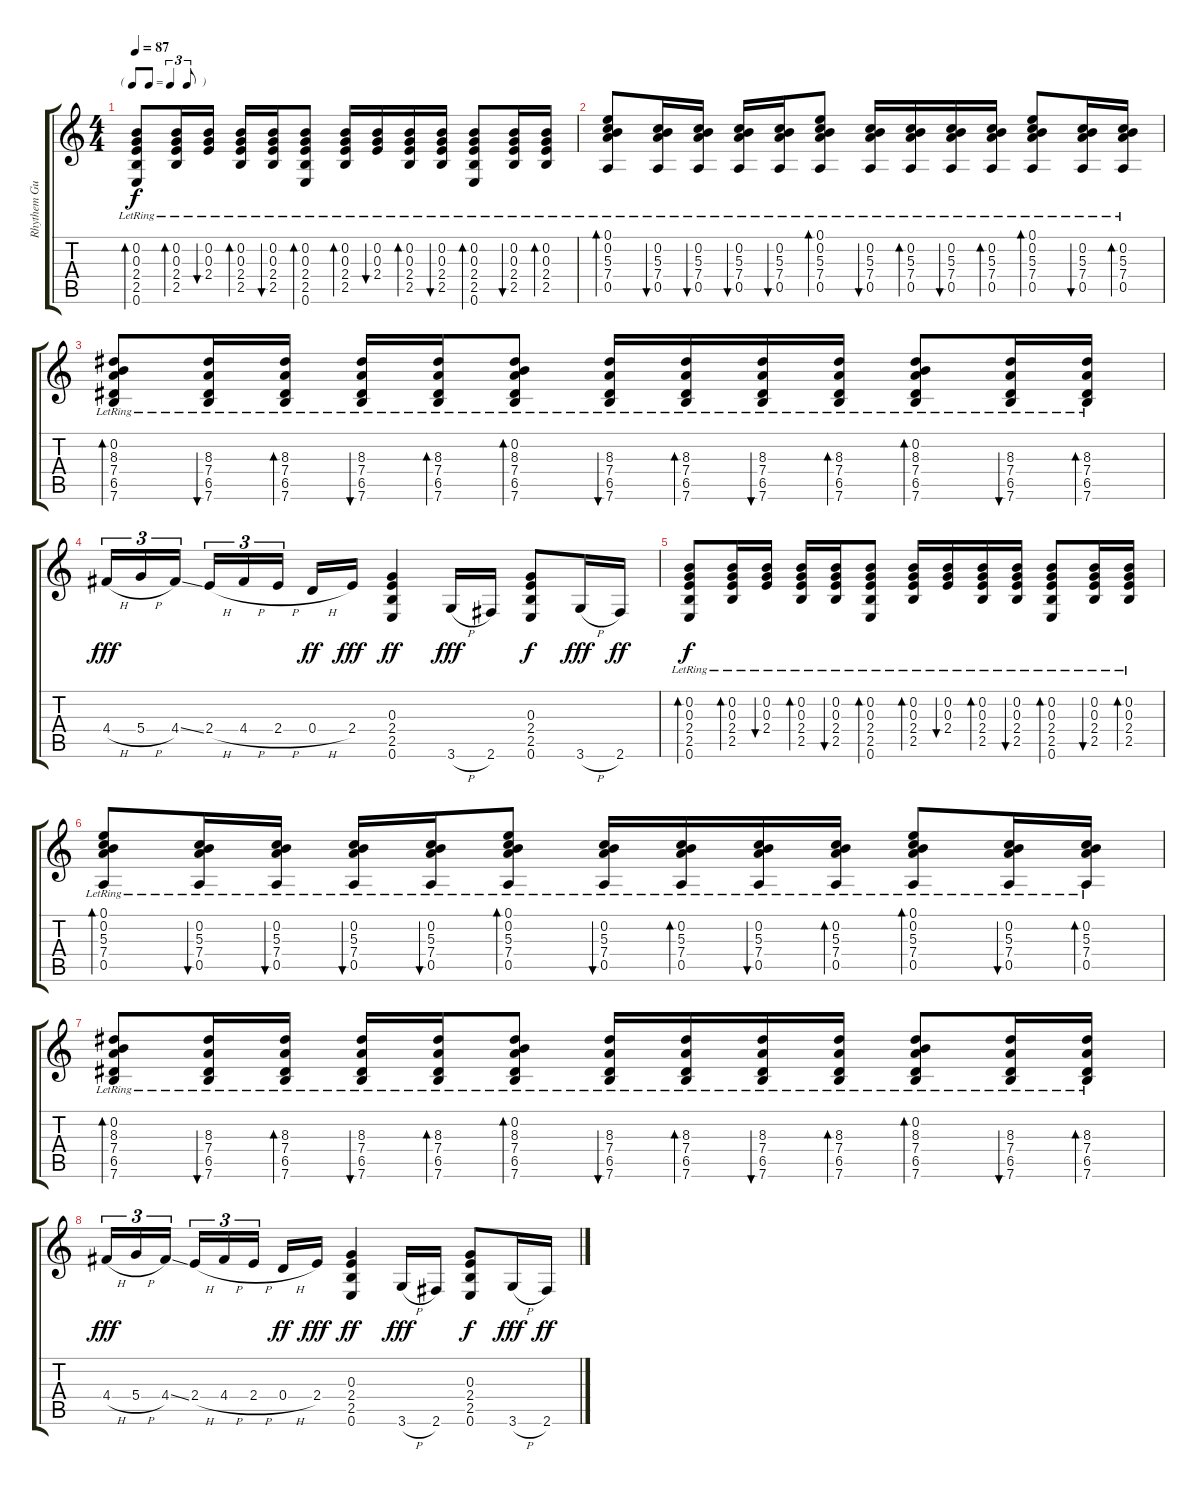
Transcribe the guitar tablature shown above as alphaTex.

\track ("Rhythem Guitar" "Rhythem Gu") {instrument acousticguitarsteel}
\staff {score tabs}
\tuning (E4 B3 G3 D3 A2 E2) {hide}
\ts (4 4)
\tf triplet8th
\tempo 87
\clef g2
\ks c
(0.2{lr} 0.3{lr} 2.4{lr} 2.5{lr} 0.6{lr}).8{bd 60 dy f volume 2 instrument acousticguitarsteel} (0.2{lr} 0.3{lr} 2.4{lr} 2.5{lr}).16{bd 60} (0.2{lr} 0.3{lr} 2.4{lr}).16{bu 60} (0.2{lr} 0.3{lr} 2.4{lr} 2.5{lr}).16{bd 60} (0.2{lr} 0.3{lr} 2.4{lr} 2.5{lr}).16{bu 60} (0.2{lr} 0.3{lr} 2.4{lr} 2.5{lr} 0.6).8{bd 60} (0.2{lr} 0.3{lr} 2.4{lr} 2.5{lr}).16{bd 60} (0.2{lr} 0.3{lr} 2.4{lr}).16{bu 60} (0.2{lr} 0.3{lr} 2.4{lr} 2.5{lr}).16{bd 60} (0.2{lr} 0.3{lr} 2.4{lr} 2.5{lr}).16{bu 60} (0.2{lr} 0.3{lr} 2.4{lr} 2.5{lr} 0.6{lr}).8{bd 60} (0.2{lr} 0.3{lr} 2.4{lr} 2.5{lr}).16{bu 60} (0.2{lr} 0.3{lr} 2.4{lr} 2.5{lr}).16{bd 60} |
(0.1{lr} 0.2{lr} 5.3{lr} 7.4{lr} 0.5{lr}).8{bd 60} (0.2{lr} 5.3{lr} 7.4{lr} 0.5{lr}).16{bu 60} (0.2{lr} 5.3{lr} 7.4{lr} 0.5{lr}).16{bu 60} (0.2{lr} 5.3{lr} 7.4{lr} 0.5{lr}).16{bu 60} (0.2{lr} 5.3{lr} 7.4{lr} 0.5{lr}).16{bu 60} (0.1{lr} 0.2{lr} 5.3{lr} 7.4{lr} 0.5{lr}).8{bd 60} (0.2{lr} 5.3{lr} 7.4{lr} 0.5{lr}).16{bu 60} (0.2{lr} 5.3{lr} 7.4{lr} 0.5{lr}).16{bd 60} (0.2{lr} 5.3{lr} 7.4{lr} 0.5{lr}).16{bu 60} (0.2{lr} 5.3{lr} 7.4{lr} 0.5{lr}).16{bd 60} (0.1{lr} 0.2{lr} 5.3{lr} 7.4{lr} 0.5{lr}).8{bd 60 volume 2} (0.2{lr} 5.3{lr} 7.4{lr} 0.5{lr}).16{bu 60} (0.2{lr} 5.3{lr} 7.4{lr} 0.5{lr}).16{bd 60} |
(0.2{lr} 8.3{lr} 7.4{lr} 6.5{lr} 7.6{lr}).8{bd 60} (8.3{lr} 7.4{lr} 6.5{lr} 7.6{lr}).16{bu 60} (8.3{lr} 7.4{lr} 6.5{lr} 7.6{lr}).16{bd 60} (8.3{lr} 7.4{lr} 6.5{lr} 7.6{lr}).16{bu 60} (8.3{lr} 7.4{lr} 6.5{lr} 7.6{lr}).16{bd 60} (0.2{lr} 8.3{lr} 7.4{lr} 6.5{lr} 7.6{lr}).8{bd 60} (8.3{lr} 7.4{lr} 6.5{lr} 7.6{lr}).16{bu 60} (8.3{lr} 7.4{lr} 6.5{lr} 7.6{lr}).16{bd 60} (8.3{lr} 7.4{lr} 6.5{lr} 7.6{lr}).16{bu 60 volume 3} (8.3{lr} 7.4{lr} 6.5{lr} 7.6{lr}).16{bd 60} (0.2{lr} 8.3{lr} 7.4{lr} 6.5{lr} 7.6{lr}).8{bd 60} (8.3{lr} 7.4{lr} 6.5{lr} 7.6{lr}).16{bu 60} (8.3{lr} 7.4{lr} 6.5{lr} 7.6{lr}).16{bd 60} |
4.4{h}.16{tu (3 2) dy fff} 5.4{h}.16{tu (3 2)} 4.4{ss}.16{tu (3 2)} 2.4{h}.16{tu (3 2)} 4.4{h}.16{tu (3 2)} 2.4{h}.16{tu (3 2)} 0.4{h}.16{dy ff} 2.4.16{dy fff} (0.3 2.4 2.5 0.6).4{dy ff volume 4} 3.6{h}.16{dy fff} 2.6.16 (0.3 2.4 2.5 0.6).8{dy f} 3.6{h}.16{dy fff} 2.6.16{dy ff} |
(0.2{lr} 0.3{lr} 2.4{lr} 2.5{lr} 0.6{lr}).8{bd 60 dy f} (0.2{lr} 0.3{lr} 2.4{lr} 2.5{lr}).16{bd 60} (0.2{lr} 0.3{lr} 2.4{lr}).16{bu 60 volume 4} (0.2{lr} 0.3{lr} 2.4{lr} 2.5{lr}).16{bd 60} (0.2{lr} 0.3{lr} 2.4{lr} 2.5{lr}).16{bu 60} (0.2{lr} 0.3{lr} 2.4{lr} 2.5{lr} 0.6).8{bd 60} (0.2{lr} 0.3{lr} 2.4{lr} 2.5{lr}).16{bd 60} (0.2{lr} 0.3{lr} 2.4{lr}).16{bu 60} (0.2{lr} 0.3{lr} 2.4{lr} 2.5{lr}).16{bd 60} (0.2{lr} 0.3{lr} 2.4{lr} 2.5{lr}).16{bu 60} (0.2{lr} 0.3{lr} 2.4{lr} 2.5{lr} 0.6{lr}).8{bd 60} (0.2{lr} 0.3{lr} 2.4{lr} 2.5{lr}).16{bu 60} (0.2{lr} 0.3{lr} 2.4{lr} 2.5{lr}).16{bd 60} |
(0.1{lr} 0.2{lr} 5.3{lr} 7.4{lr} 0.5{lr}).8{bd 60} (0.2{lr} 5.3{lr} 7.4{lr} 0.5{lr}).16{bu 60} (0.2{lr} 5.3{lr} 7.4{lr} 0.5{lr}).16{bu 60} (0.2{lr} 5.3{lr} 7.4{lr} 0.5{lr}).16{bu 60 volume 5} (0.2{lr} 5.3{lr} 7.4{lr} 0.5{lr}).16{bu 60} (0.1{lr} 0.2{lr} 5.3{lr} 7.4{lr} 0.5{lr}).8{bd 60} (0.2{lr} 5.3{lr} 7.4{lr} 0.5{lr}).16{bu 60} (0.2{lr} 5.3{lr} 7.4{lr} 0.5{lr}).16{bd 60} (0.2{lr} 5.3{lr} 7.4{lr} 0.5{lr}).16{bu 60} (0.2{lr} 5.3{lr} 7.4{lr} 0.5{lr}).16{bd 60} (0.1{lr} 0.2{lr} 5.3{lr} 7.4{lr} 0.5{lr}).8{bd 60} (0.2{lr} 5.3{lr} 7.4{lr} 0.5{lr}).16{bu 60} (0.2{lr} 5.3{lr} 7.4{lr} 0.5{lr}).16{bd 60} |
(0.2{lr} 8.3{lr} 7.4{lr} 6.5{lr} 7.6{lr}).8{bd 60 volume 6} (8.3{lr} 7.4{lr} 6.5{lr} 7.6{lr}).16{bu 60} (8.3{lr} 7.4{lr} 6.5{lr} 7.6{lr}).16{bd 60} (8.3{lr} 7.4{lr} 6.5{lr} 7.6{lr}).16{bu 60} (8.3{lr} 7.4{lr} 6.5{lr} 7.6{lr}).16{bd 60} (0.2{lr} 8.3{lr} 7.4{lr} 6.5{lr} 7.6{lr}).8{bd 60} (8.3{lr} 7.4{lr} 6.5{lr} 7.6{lr}).16{bu 60} (8.3{lr} 7.4{lr} 6.5{lr} 7.6{lr}).16{bd 60} (8.3{lr} 7.4{lr} 6.5{lr} 7.6{lr}).16{bu 60} (8.3{lr} 7.4{lr} 6.5{lr} 7.6{lr}).16{bd 60} (0.2{lr} 8.3{lr} 7.4{lr} 6.5{lr} 7.6{lr}).8{bd 60} (8.3{lr} 7.4{lr} 6.5{lr} 7.6{lr}).16{bu 60} (8.3{lr} 7.4{lr} 6.5{lr} 7.6{lr}).16{bd 60} |
4.4{h}.16{tu (3 2) dy fff volume 7} 5.4{h}.16{tu (3 2)} 4.4{ss}.16{tu (3 2)} 2.4{h}.16{tu (3 2)} 4.4{h}.16{tu (3 2)} 2.4{h}.16{tu (3 2)} 0.4{h}.16{dy ff} 2.4.16{dy fff} (0.3 2.4 2.5 0.6).4{dy ff} 3.6{h}.16{dy fff} 2.6.16 (0.3 2.4 2.5 0.6).8{dy f volume 7} 3.6{h}.16{dy fff} 2.6.16{dy ff}
